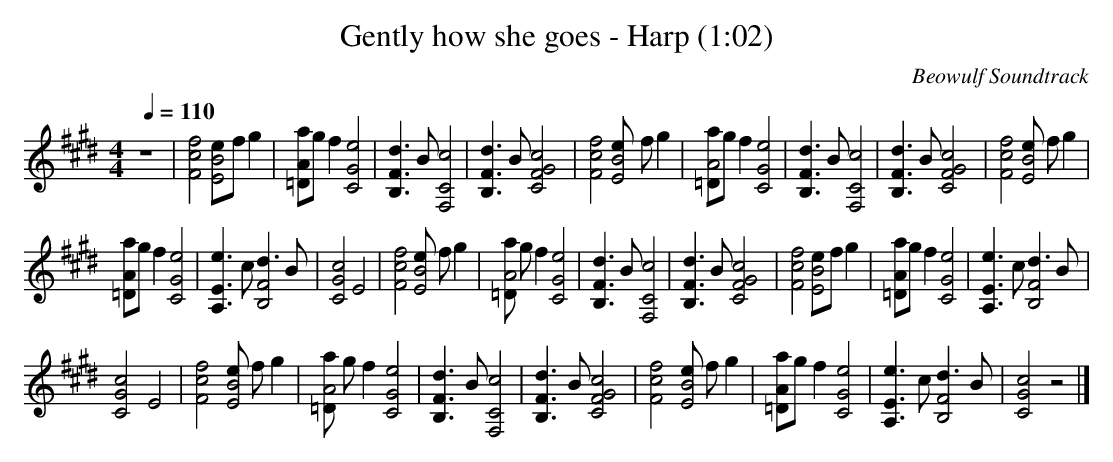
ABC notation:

X:1
T:Gently how she goes - Harp (1:02)
C:Beowulf Soundtrack
Q:1/4=110
V:1
M:4/4
L:1/8
K:E
z8 |[F4f4c4] [E4B4e]f g2 |[aA=D]g f2 [e4C4G4] |[B,3d3F3] B [F,4c4C4] |[F3d3B,3] B [F4G4c4C4] |[c4F4f4] [B4eE4] f g2 |[=DA4a]g f2 [C4G4e4] |[B,3F3d3] B [F,4C4c4] |[B,3F3d3] B [C4F4G4c4] |[F4c4f4] [eE4B4] f g2 |
[=DAa]g f2 [C4G4e4] |[A,3E3e3] c [d3B,4F4] B |[C4G4c4] E4 |[F4c4f4] [eE4B4] f g2 |[=DaA4] g f2 [C4G4e4] |[B,3F3d3] B [F,4C4c4] |[B,3F3d3] B [C4F4G4c4] |[F4c4f4] [E4B4e]f g2 |[=DAa]g f2 [C4G4e4] |[A,3E3e3] c [d3B,4F4] B |
[C4G4c4] E4 |[F4c4f4] [eE4B4] f g2 |[=DaA4] g f2 [C4G4e4] |[B,3F3d3] B [F,4C4c4] |[B,3F3d3] B [C4F4G4c4] |[F4c4f4] [eE4B4] f g2 |[=DAa]g f2 [C4G4e4] |[A,3E3e3] c [d3B,4F4] B |[C4G4c4] z4 |]
